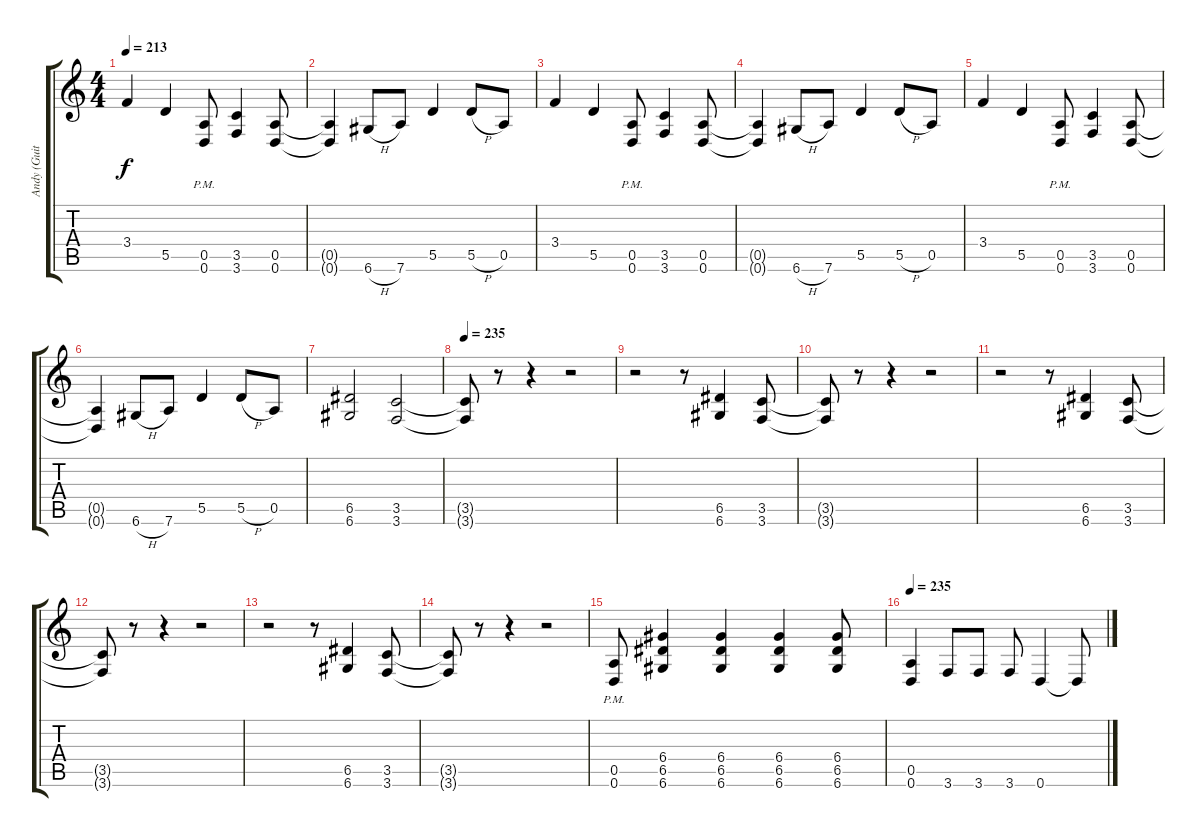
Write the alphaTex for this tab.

\track ("Andy (Guitar right)" "Andy (Guit") {instrument distortionguitar}
\staff {score tabs}
\tuning (E4 B3 G3 D3 A2 D2) {hide}
\ts (4 4)
\tempo 213
\clef g2
\ks c
3.4.4{dy f} 5.5.4 (0.5{pm} 0.6{pm}).8 (3.5 3.6).4 (0.5 0.6).8 |
(0.5{t} 0.6{t}).4 6.6{h}.8 7.6.8 5.5.4 5.5{h}.8 0.5.8 |
3.4.4 5.5.4 (0.5{pm} 0.6{pm}).8 (3.5 3.6).4 (0.5 0.6).8 |
(0.5{t} 0.6{t}).4 6.6{h}.8 7.6.8 5.5.4 5.5{h}.8 0.5.8 |
3.4.4 5.5.4 (0.5{pm} 0.6{pm}).8 (3.5 3.6).4 (0.5 0.6).8 |
(0.5{t} 0.6{t}).4 6.6{h}.8 7.6.8 5.5.4 5.5{h}.8 0.5.8 |
(6.5 6.6).2 (3.5 3.6).2 |
\tempo 235
(3.5{t} 3.6{t}).8 r.8 r.4 r.2 |
r.2 r.8 (6.5 6.6).4 (3.5 3.6).8 |
(3.5{t} 3.6{t}).8 r.8 r.4 r.2 |
r.2 r.8 (6.5 6.6).4 (3.5 3.6).8 |
(3.5{t} 3.6{t}).8 r.8 r.4 r.2 |
r.2 r.8 (6.5 6.6).4 (3.5 3.6).8 |
(3.5{t} 3.6{t}).8 r.8 r.4 r.2 |
(0.5{pm} 0.6).8 (6.4 6.5 6.6).4 (6.4 6.5 6.6).4 (6.4 6.5 6.6).4 (6.4 6.5 6.6).8 |
\tempo 235
(0.5 0.6).4 3.6.8 3.6.8 3.6.8 0.6.4 0.6{t}.8
